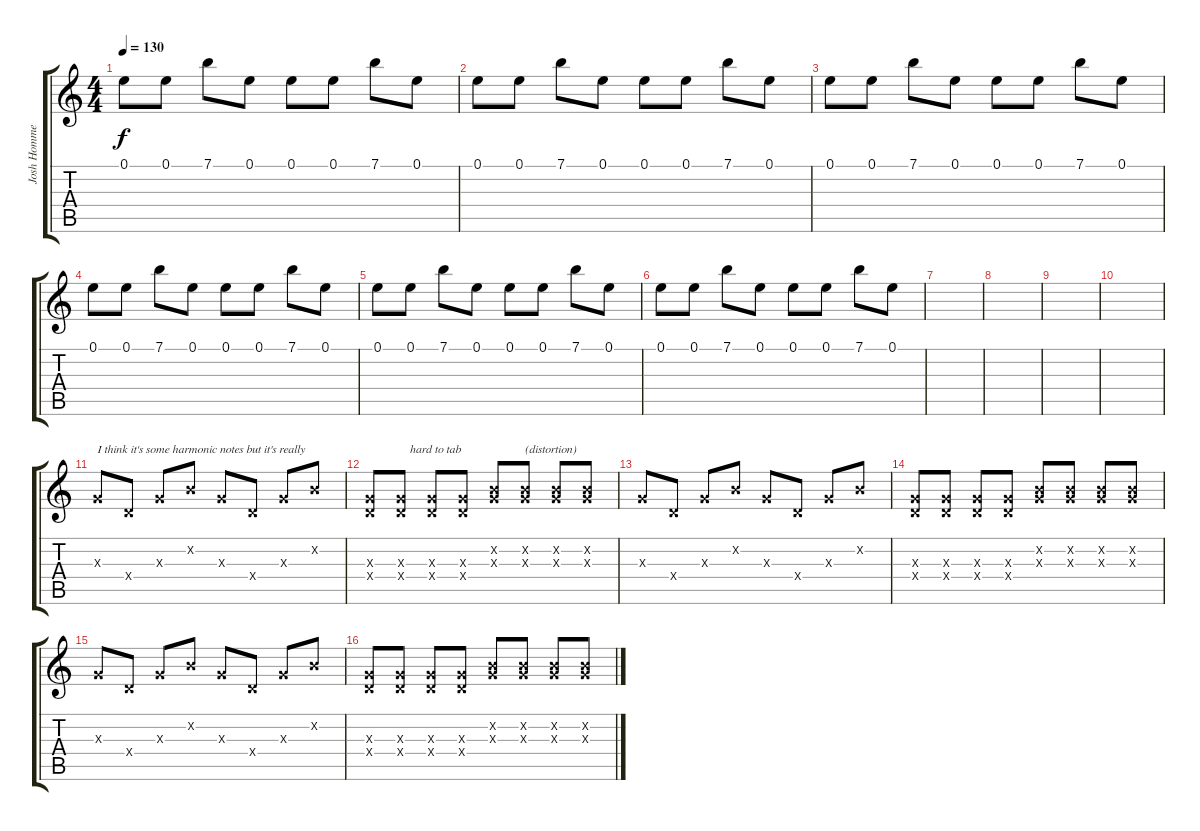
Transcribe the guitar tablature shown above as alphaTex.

\track ("Josh Homme (Guitar)" "Josh Homme") {instrument electricguitarclean}
\staff {score tabs}
\tuning (E4 B3 G3 D3 A2 E2) {hide}
\ts (4 4)
\tempo 130
\clef g2
\ks c
0.1.8{dy f} 0.1.8 7.1.8 0.1.8 0.1.8 0.1.8 7.1.8 0.1.8 |
0.1.8 0.1.8 7.1.8 0.1.8 0.1.8 0.1.8 7.1.8 0.1.8 |
0.1.8 0.1.8 7.1.8 0.1.8 0.1.8 0.1.8 7.1.8 0.1.8 |
0.1.8 0.1.8 7.1.8 0.1.8 0.1.8 0.1.8 7.1.8 0.1.8 |
0.1.8 0.1.8 7.1.8 0.1.8 0.1.8 0.1.8 7.1.8 0.1.8 |
0.1.8 0.1.8 7.1.8 0.1.8 0.1.8 0.1.8 7.1.8 0.1.8 |
\section ("" "")
|
|
|
|
0.3{x}.8{txt "I think it's some harmonic notes but it's really " volume 7 instrument distortionguitar} 0.4{x}.8 0.3{x}.8 0.2{x}.8 0.3{x}.8 0.4{x}.8 0.3{x}.8 0.2{x}.8 |
(0.3{x} 0.4{x}).8 (0.3{x} 0.4{x}).8{txt "   hard to tab"} (0.3{x} 0.4{x}).8 (0.3{x} 0.4{x}).8 (0.2{x} 0.3{x}).8 (0.2{x} 0.3{x}).8{txt "(distortion)"} (0.2{x} 0.3{x}).8 (0.2{x} 0.3{x}).8 |
0.3{x}.8 0.4{x}.8 0.3{x}.8 0.2{x}.8 0.3{x}.8 0.4{x}.8 0.3{x}.8 0.2{x}.8 |
(0.3{x} 0.4{x}).8 (0.3{x} 0.4{x}).8 (0.3{x} 0.4{x}).8 (0.3{x} 0.4{x}).8 (0.2{x} 0.3{x}).8 (0.2{x} 0.3{x}).8 (0.2{x} 0.3{x}).8 (0.2{x} 0.3{x}).8 |
0.3{x}.8 0.4{x}.8 0.3{x}.8 0.2{x}.8 0.3{x}.8 0.4{x}.8 0.3{x}.8 0.2{x}.8 |
(0.3{x} 0.4{x}).8 (0.3{x} 0.4{x}).8 (0.3{x} 0.4{x}).8 (0.3{x} 0.4{x}).8 (0.2{x} 0.3{x}).8 (0.2{x} 0.3{x}).8 (0.2{x} 0.3{x}).8 (0.2{x} 0.3{x}).8
